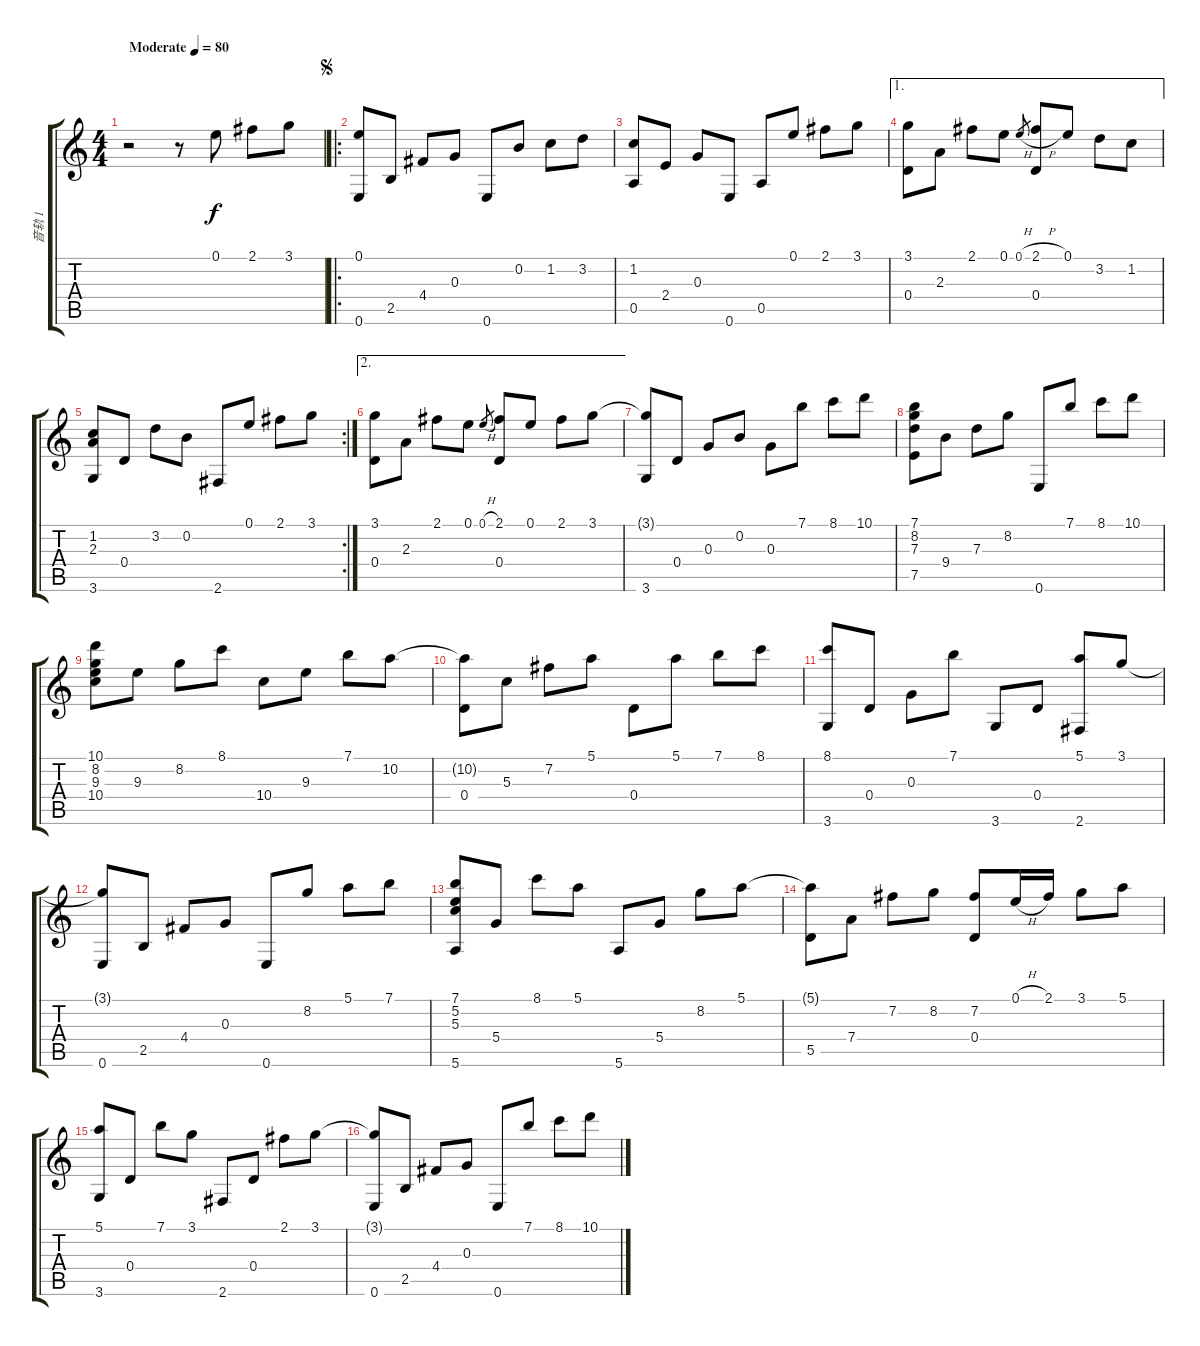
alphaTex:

\track ("音轨 1" "音轨 1") {instrument acousticguitarnylon}
\staff {score tabs}
\tuning (E4 B3 G3 D3 A2 E2) {hide}
\ts (4 4)
\tempo (80 "Moderate")
\clef g2
\ks c
r.2{dy f instrument acousticguitarnylon} r.8 0.1.8 2.1.8 3.1.8 |
\ro
\jump segno
(0.1 0.6).8 2.5.8 4.4.8 0.3.8 0.6.8 0.2.8 1.2.8 3.2.8 |
(1.2 0.5).8 2.4.8 0.3.8 0.6.8 0.5.8 0.1.8 2.1.8 3.1.8 |
\ae 1
(3.1 0.4).8 2.3.8 2.1.8 0.1.8 0.1{h}.8{gr} (2.1{h} 0.4).8 0.1.8 3.2.8 1.2.8 |
\rc 2
(1.2 2.3 3.6).8 0.4.8 3.2.8 0.2.8 2.6.8 0.1.8 2.1.8 3.1.8 |
\ae 2
(3.1 0.4).8 2.3.8 2.1.8 0.1.8 0.1{h}.8{gr} (2.1 0.4).8 0.1.8 2.1.8 3.1.8 |
(3.1{t} 3.6).8 0.4.8 0.3.8 0.2.8 0.3.8 7.1.8 8.1.8 10.1.8 |
(7.1 8.2 7.3 7.5).8 9.4.8 7.3.8 8.2.8 0.6.8 7.1.8 8.1.8 10.1.8 |
(10.1 8.2 9.3 10.4).8 9.3.8 8.2.8 8.1.8 10.4.8 9.3.8 7.1.8 10.2.8 |
(10.2{t} 0.4).8 5.3.8 7.2.8 5.1.8 0.4.8 5.1.8 7.1.8 8.1.8 |
(8.1 3.6).8 0.4.8 0.3.8 7.1.8 3.6.8 0.4.8 (5.1 2.6).8 3.1.8 |
(3.1{t} 0.6).8 2.5.8 4.4.8 0.3.8 0.6.8 8.2.8 5.1.8 7.1.8 |
(7.1 5.2 5.3 5.6).8 5.4.8 8.1.8 5.1.8 5.6.8 5.4.8 8.2.8 5.1.8 |
(5.1{t} 5.5).8 7.4.8 7.2.8 8.2.8 (7.2 0.4).8 0.1{h}.16 2.1.16 3.1.8 5.1.8 |
(5.1 3.6).8 0.4.8 7.1.8 3.1.8 2.6.8 0.4.8 2.1.8 3.1.8 |
(3.1{t} 0.6).8 2.5.8 4.4.8 0.3.8 0.6.8 7.1.8 8.1.8 10.1.8
